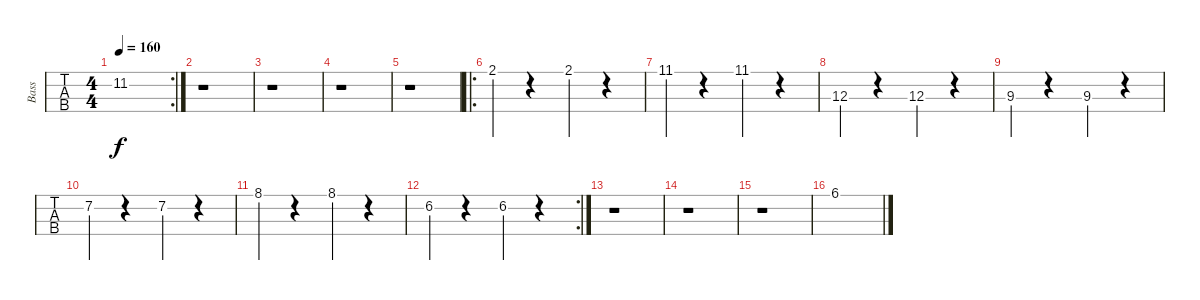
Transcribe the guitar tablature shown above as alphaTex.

\track ("Bass" "Bass") {instrument electricbasspick}
\staff {tabs}
\tuning (Eb2 Bb1 F1 C1) {hide}
\rc 2
\ts (4 4)
\tempo 160
\clef f4
\ks c
11.2.1{dy f} |
r.1 |
r.1 |
r.1 |
r.1 |
\ro
2.1.4 r.4 2.1.4 r.4 |
11.1.4 r.4 11.1.4 r.4 |
12.3.4 r.4 12.3.4 r.4 |
9.3.4 r.4 9.3.4 r.4 |
7.2.4 r.4 7.2.4 r.4 |
8.1.4 r.4 8.1.4 r.4 |
\rc 2
6.2.4 r.4 6.2.4 r.4 |
r.1 |
r.1 |
r.1 |
6.1.1
